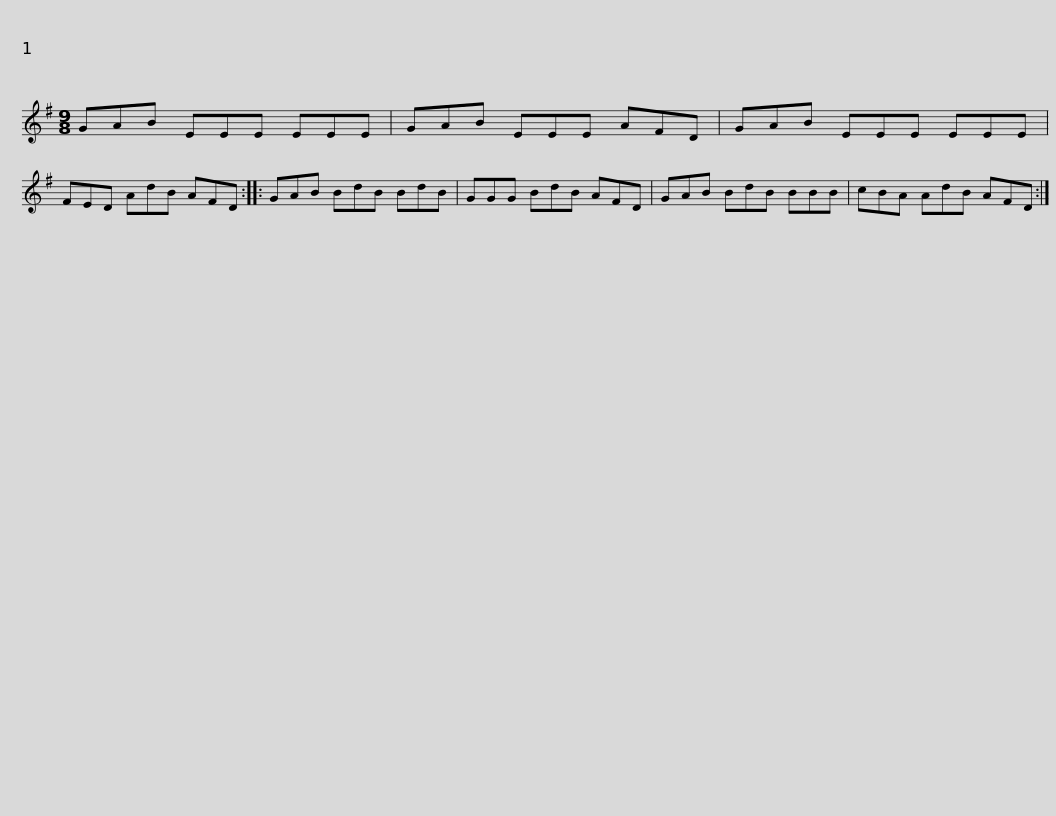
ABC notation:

X:1
L:1/8
M:9/8
I:linebreak $
K:G
V:1 treble
V:1
 GAB EEE EEE | GAB EEE AFD | GAB EEE EEE | FED AdB AFD ::$ GAB BdB BdB | %5
 GGG BdB AFD | GAB BdB BBB | cBA AdB AFD :| %8
